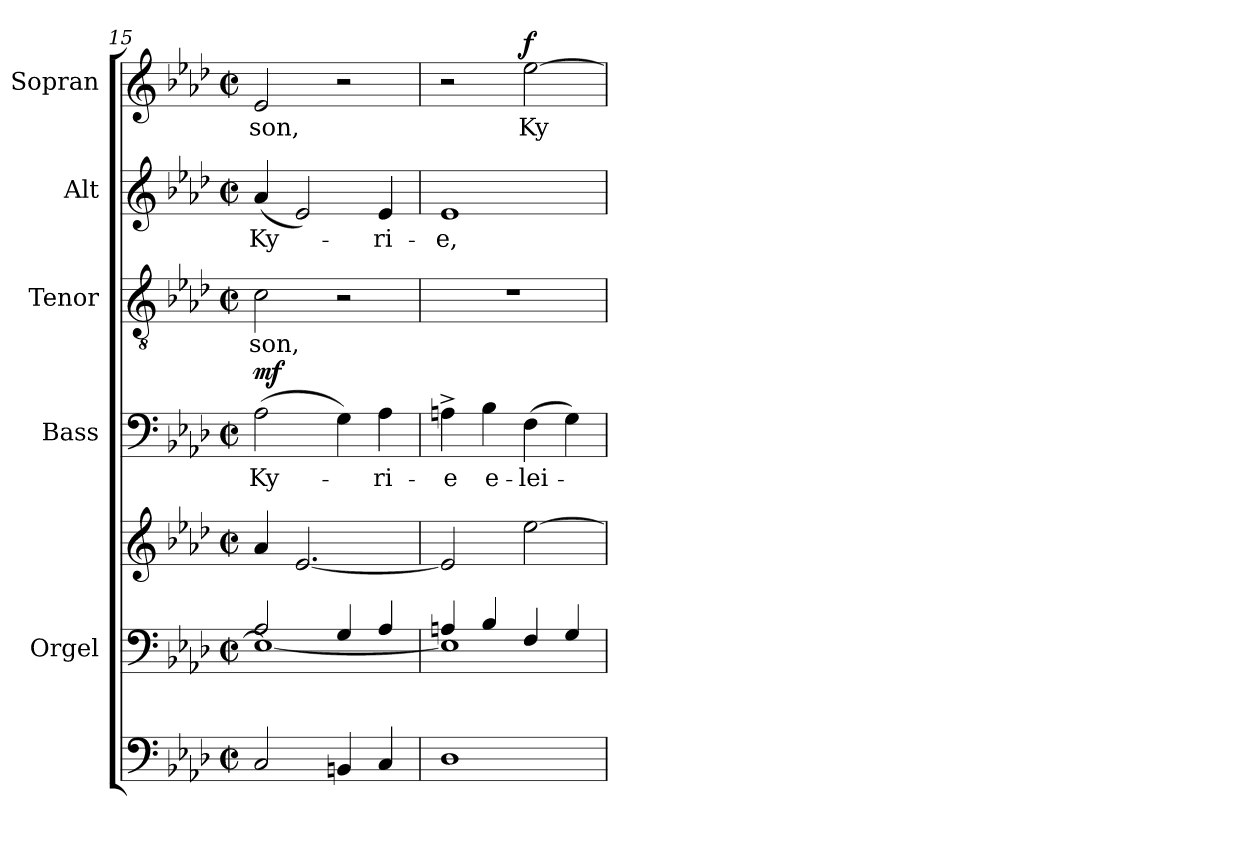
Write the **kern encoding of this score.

**kern	**kern	**kern	**kern	**text	**dynam	**kern	**text	**kern	**text	**kern	**text	**dynam
*part6	*part5	*part5	*part4	*part4	*part4	*part3	*part3	*part2	*part2	*part1	*part1	*part1
*staff7	*staff6	*staff5	*staff4	*staff4	*staff4	*staff3	*staff3	*staff2	*staff2	*staff1	*staff1	*staff1
*	*I"Orgel	*	*I"Bass	*	*	*I"Tenor	*	*I"Alt	*	*I"Sopran	*	*
*	*I'Org.	*	*I'B	*	*	*I'T	*	*I'A	*	*I'S	*	*
*clefF4	*clefF4	*clefG2	*clefF4	*	*	*clefGv2	*	*clefG2	*	*clefG2	*	*
*ITrd7c12	*	*	*	*	*	*	*	*	*	*	*	*
*k[b-e-a-d-]	*k[b-e-a-d-]	*k[b-e-a-d-]	*k[b-e-a-d-]	*	*	*k[b-e-a-d-]	*	*k[b-e-a-d-]	*	*k[b-e-a-d-]	*	*
*A-:	*A-:	*A-:	*A-:	*	*	*A-:	*	*A-:	*	*A-:	*	*
*M2/2	*M2/2	*M2/2	*M2/2	*	*	*M2/2	*	*M2/2	*	*M2/2	*	*
*met(c|)	*met(c|)	*met(c|)	*met(c|)	*	*	*met(c|)	*	*met(c|)	*	*met(c|)	*	*
=15	=15	=15	=15	=15	=15	=15	=15	=15	=15	=15	=15	=15
*	*^	*	*	*	*	*	*	*	*	*	*	*
!	!	!	!	!	!LO:LY:b	!LO:DY:a	!	!LO:LY:b	!	!LO:LY:b	!	!LO:LY:b	!
2CC/	2A-/	1E-_	4a-/	(>2A-\	Ky-	mf	2c\	-son,	(<4a-/	Ky-	2e-/	-son,	.
.	.	.	[2.e-/	.	.	.	.	.	2e-/)	.	.	.	.
4BBBn/	4G/	.	.	4G\)	.	.	2r	.	.	.	2r	.	.
!	!	!	!	!	!LO:LY:b	!	!	!	!	!LO:LY:b	!	!	!
4CC/	4A-/	.	.	4A-\	-ri-	.	.	.	4e-/	-ri-	.	.	.
=16	=16	=16	=16	=16	=16	=16	=16	=16	=16	=16	=16	=16	=16
!	!	!	!	!	!LO:LY:b	!	!	!	!	!LO:LY:b	!	!	!
1DD-	4An/	1E-]	2e-/]	4An^>\	-e	.	1r	.	1e-	-e,	2r	.	.
!	!	!	!	!	!LO:LY:b	!	!	!	!	!	!	!	!
.	4B-/	.	.	4B-\	e-	.	.	.	.	.	.	.	.
!	!	!	!	!	!LO:LY:b	!	!	!	!	!	!	!LO:LY:b	!LO:DY:a
.	4F/	.	[2ee-\	(>4F\	-lei-	.	.	.	.	.	[2ee-\	Ky-	f
.	4G/	.	.	4G\)	.	.	.	.	.	.	.	.	.
*	*v	*v	*	*	*	*	*	*	*	*	*	*	*
=	=	=	=	=	=	=	=	=	=	=	=	=
*-	*-	*-	*-	*-	*-	*-	*-	*-	*-	*-	*-	*-
